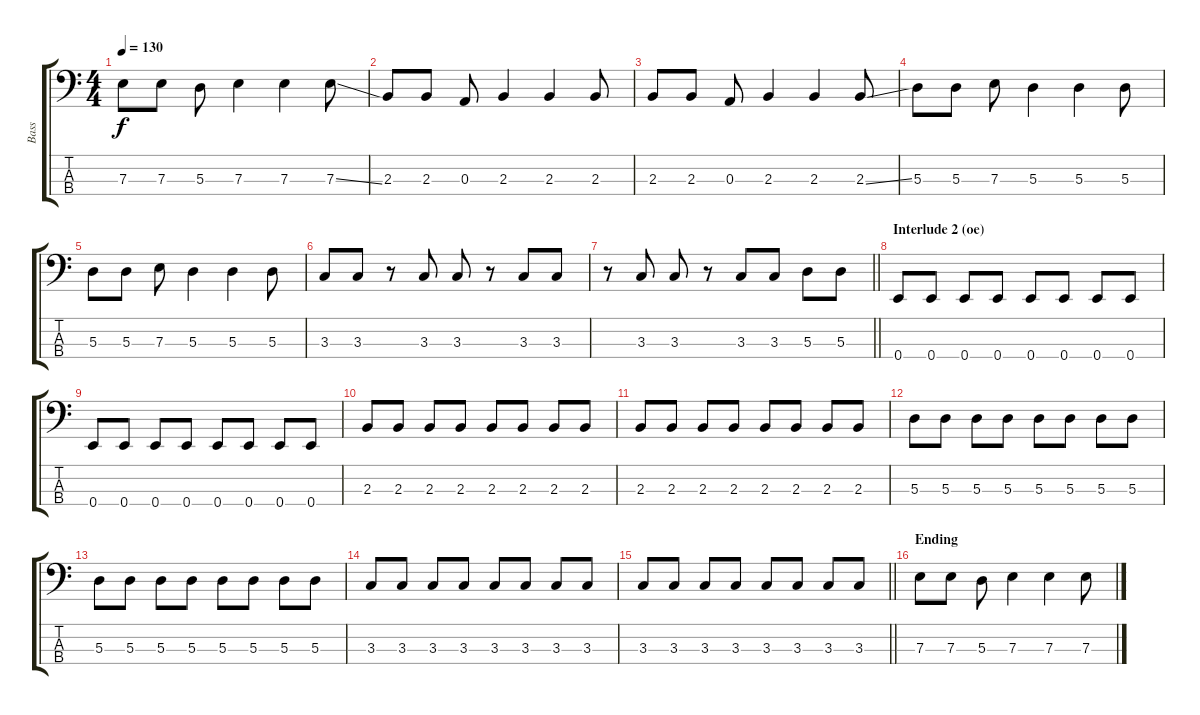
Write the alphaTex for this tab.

\track ("Bass" "Bass") {instrument electricbassfinger}
\staff {score tabs}
\tuning (G2 D2 A1 E1) {hide}
\ts (4 4)
\tempo 130
\clef f4
\ks c
7.3.8{dy f} 7.3.8 5.3.8 7.3.4 7.3.4 7.3{ss}.8 |
2.3.8 2.3.8 0.3.8 2.3.4 2.3.4 2.3.8 |
2.3.8 2.3.8 0.3.8 2.3.4 2.3.4 2.3{ss}.8 |
5.3.8 5.3.8 7.3.8 5.3.4 5.3.4 5.3.8 |
5.3.8 5.3.8 7.3.8 5.3.4 5.3.4 5.3.8 |
3.3.8 3.3.8 r.8 3.3.8 3.3.8 r.8 3.3.8 3.3.8 |
\barLineRight lightlight
r.8 3.3.8 3.3.8 r.8 3.3.8 3.3.8 5.3.8 5.3.8 |
\section ("" "Interlude 2 (oe)")
0.4.8 0.4.8 0.4.8 0.4.8 0.4.8 0.4.8 0.4.8 0.4.8 |
0.4.8 0.4.8 0.4.8 0.4.8 0.4.8 0.4.8 0.4.8 0.4.8 |
2.3.8 2.3.8 2.3.8 2.3.8 2.3.8 2.3.8 2.3.8 2.3.8 |
2.3.8 2.3.8 2.3.8 2.3.8 2.3.8 2.3.8 2.3.8 2.3.8 |
5.3.8 5.3.8 5.3.8 5.3.8 5.3.8 5.3.8 5.3.8 5.3.8 |
5.3.8 5.3.8 5.3.8 5.3.8 5.3.8 5.3.8 5.3.8 5.3.8 |
3.3.8 3.3.8 3.3.8 3.3.8 3.3.8 3.3.8 3.3.8 3.3.8 |
\barLineRight lightlight
3.3.8 3.3.8 3.3.8 3.3.8 3.3.8 3.3.8 3.3.8 3.3.8 |
\section ("" "Ending")
7.3.8 7.3.8 5.3.8 7.3.4 7.3.4 7.3.8
